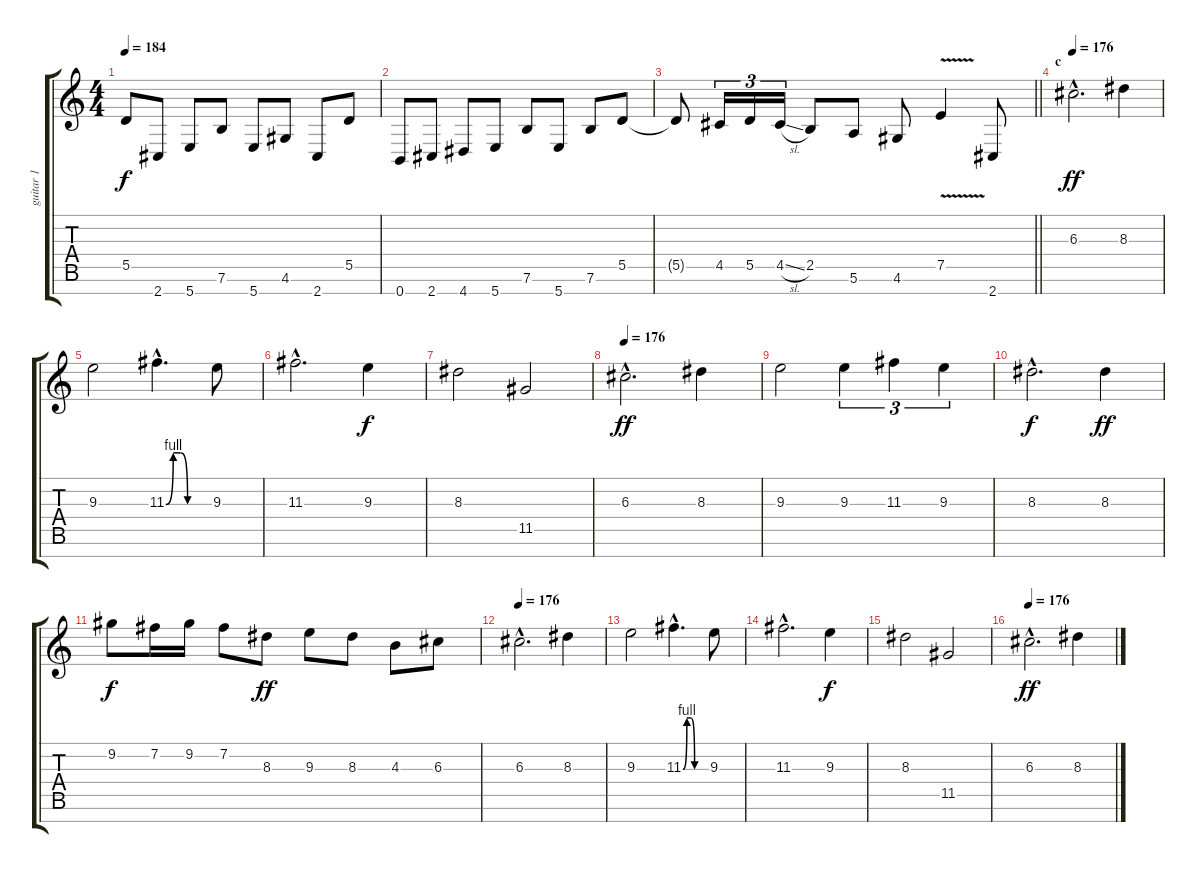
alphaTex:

\track ("guitar 1" "guitar 1") {instrument distortionguitar}
\staff {score tabs}
\tuning (E4 B3 G3 D3 A2 E2 B1) {hide}
\ts (4 4)
\tempo 184
\clef g2
\ks c
5.5.8{dy f} 2.7.8 5.7.8 7.6.8 5.7.8 4.6.8 2.7.8 5.5.8 |
0.7.8 2.7.8 4.7.8 5.7.8 7.6.8 5.7.8 7.6.8 5.5.8 |
\barLineRight lightlight
5.5{t}.8 4.5.16{tu (3 2)} 5.5.16{tu (3 2)} 4.5{sl}.16{tu (3 2)} 2.5.8 5.6.8 4.6.8 7.5{v}.4 2.7.8 |
\section ("" "c")
\tempo 176
6.3{hac}.2{d dy ff balance 8} 8.3.4 |
9.3.2 11.3{be (custom 0 0 10 4 20 4 30 0 60 0) hac}.4{d} 9.3.8 |
11.3{hac}.2{d} 9.3.4{dy f} |
8.3.2 11.5.2 |
\tempo 176
6.3{hac}.2{d dy ff} 8.3.4 |
9.3.2 9.3.4{tu (3 2)} 11.3.4{tu (3 2)} 9.3.4{tu (3 2)} |
8.3{hac}.2{d dy f} 8.3.4{dy ff} |
9.2.8{dy f} 7.2.16 9.2.16 7.2.8 8.3.8{dy ff} 9.3.8 8.3.8 4.3.8 6.3.8 |
\tempo 176
6.3{hac}.2{d} 8.3.4 |
9.3.2 11.3{be (custom 0 0 10 4 20 4 30 0 60 0) hac}.4{d} 9.3.8 |
11.3{hac}.2{d} 9.3.4{dy f} |
8.3.2 11.5.2 |
\tempo 176
6.3{hac}.2{d dy ff} 8.3.4
